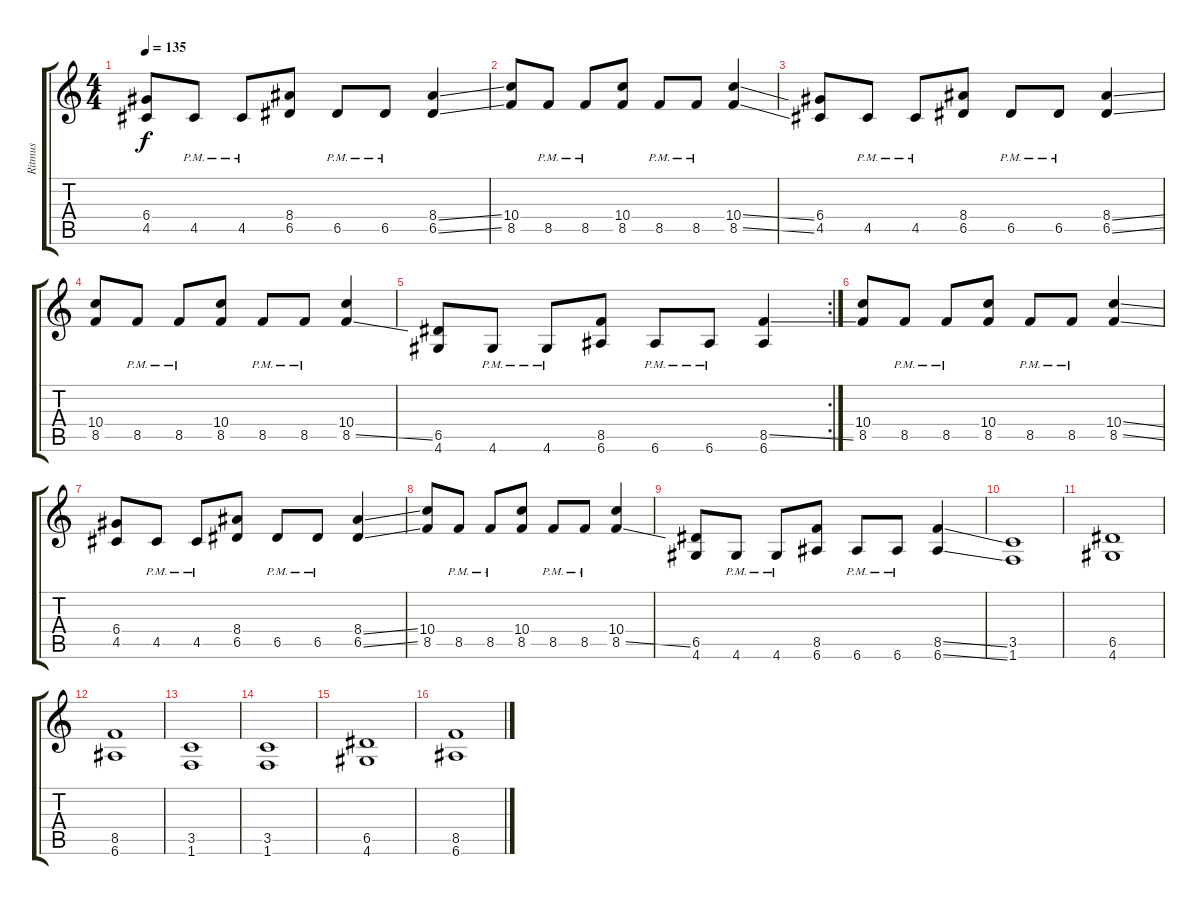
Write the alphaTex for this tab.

\track ("Ritmus" "Ritmus") {instrument distortionguitar}
\staff {score tabs}
\tuning (E4 B3 G3 D3 A2 E2) {hide}
\ts (4 4)
\tempo 135
\clef g2
\ks c
(6.4 4.5).8{dy f} 4.5{pm}.8 4.5{pm}.8 (8.4 6.5).8 6.5{pm}.8 6.5{pm}.8 (8.4{ss} 6.5{ss}).4 |
(10.4 8.5).8 8.5{pm}.8 8.5{pm}.8 (10.4 8.5).8 8.5{pm}.8 8.5{pm}.8 (10.4{ss} 8.5{ss}).4 |
(6.4 4.5).8 4.5{pm}.8 4.5{pm}.8 (8.4 6.5).8 6.5{pm}.8 6.5{pm}.8 (8.4{ss} 6.5{ss}).4 |
(10.4 8.5).8 8.5{pm}.8 8.5{pm}.8 (10.4 8.5).8 8.5{pm}.8 8.5{pm}.8 (10.4 8.5{ss}).4 |
\rc 2
(6.5 4.6).8 4.6{pm}.8 4.6{pm}.8 (8.5 6.6).8 6.6{pm}.8 6.6{pm}.8 (8.5{ss} 6.6).4 |
(10.4 8.5).8 8.5{pm}.8 8.5{pm}.8 (10.4 8.5).8 8.5{pm}.8 8.5{pm}.8 (10.4{ss} 8.5{ss}).4 |
(6.4 4.5).8 4.5{pm}.8 4.5{pm}.8 (8.4 6.5).8 6.5{pm}.8 6.5{pm}.8 (8.4{ss} 6.5{ss}).4 |
(10.4 8.5).8 8.5{pm}.8 8.5{pm}.8 (10.4 8.5).8 8.5{pm}.8 8.5{pm}.8 (10.4 8.5{ss}).4 |
(6.5 4.6).8 4.6{pm}.8 4.6{pm}.8 (8.5 6.6).8 6.6{pm}.8 6.6{pm}.8 (8.5{ss} 6.6{ss}).4 |
(3.5 1.6).1 |
(6.5 4.6).1 |
(8.5 6.6).1 |
(3.5 1.6).1 |
(3.5 1.6).1 |
(6.5 4.6).1 |
(8.5 6.6).1
